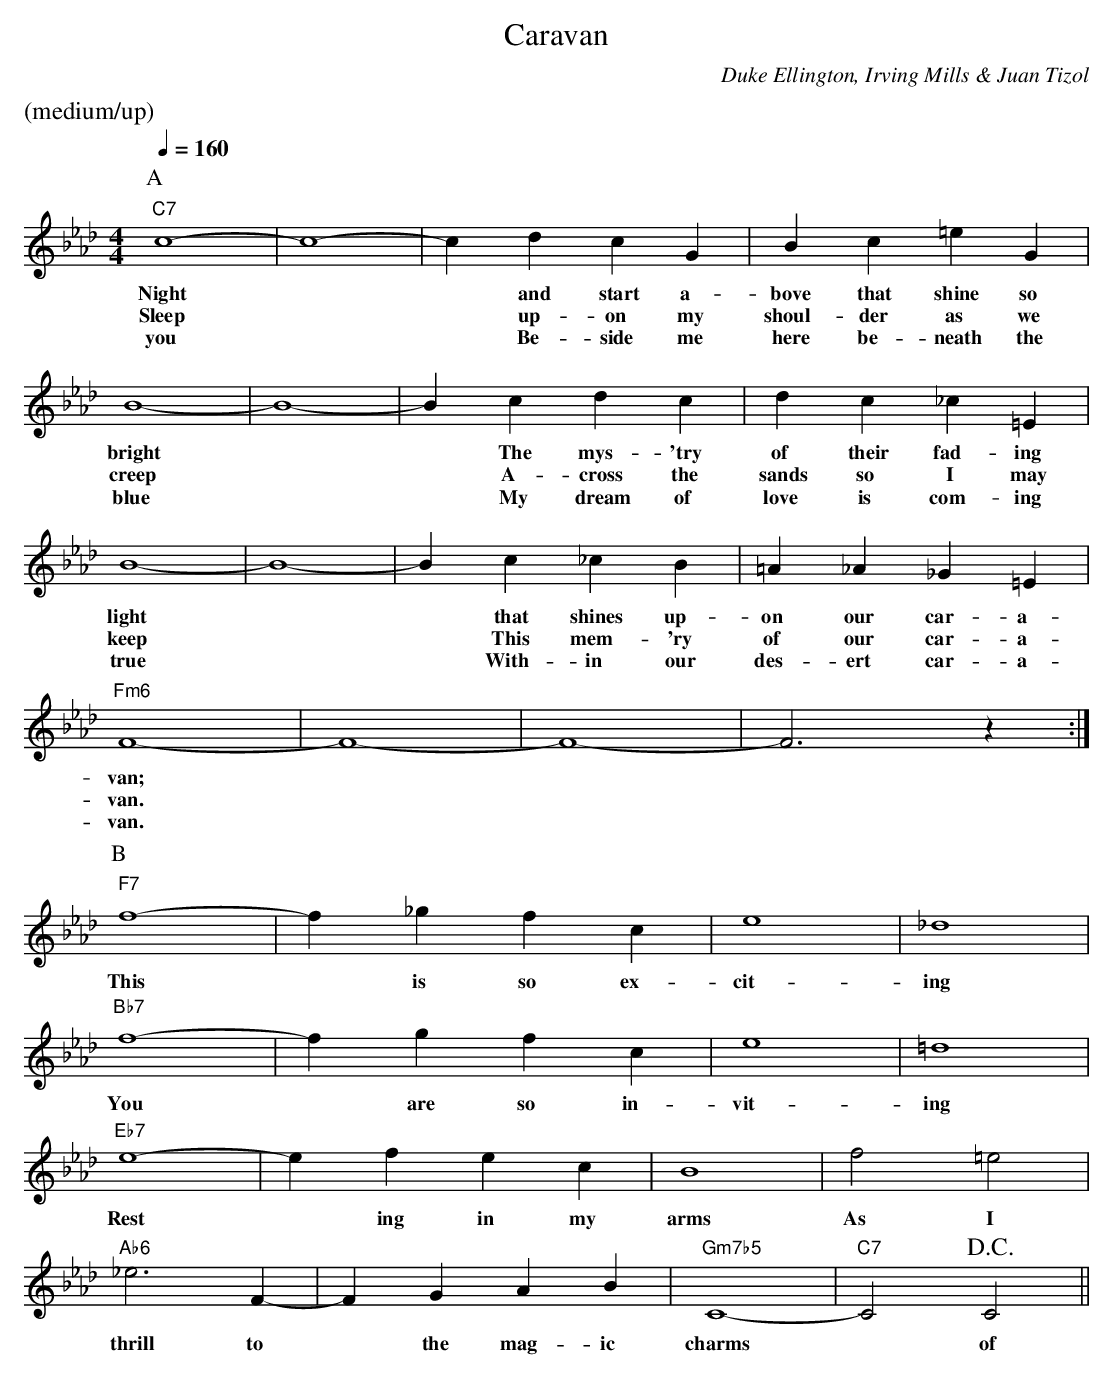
X:1
T:Caravan
M:4/4
L:1/4
C:Duke Ellington, Irving Mills & Juan Tizol
Q:1/4=160
K:Fm
%%text (medium/up)
P:A
"C7"c4- | c4- | cdcG | Bc=eG |
w:Night** and start a-bove that shine so
w:Sleep** up-on my shoul-der as we
w:you** Be-side me here be-neath the
B4- | B4- | Bcdc |dc_c=E |
w:bright** The mys-'try of their fad-ing
w:creep** A-cross the sands so I may
w:blue** My dream of love is com-ing
B4- | B4- | Bc_cB | =A_A_G=E |
w:light** that shines up-on our car-a-
w:keep** This mem-'ry of our car-a-
w:true** With-in our des-ert car-a-
"Fm6"F4- | F4- | F4- | F3z :|
w:van;***
w:van.***
w:van.***
P:B
"F7"f4- | f_gfc | e4 | _d4 |
w:This* is so ex-cit-ing
"Bb7"f4- | fgfc | e4 | =d4 |
w:You* are so in-vit-ing
"Eb7"e4- | efec | B4 | f2=e2 |
w:Rest* ing in my arms As I
"Ab6"_e3F- | FGAB | "Gm7b5"C4- | "C7"C2!D.C.!C2 ||
w:thrill to* the mag-ic charms* of
